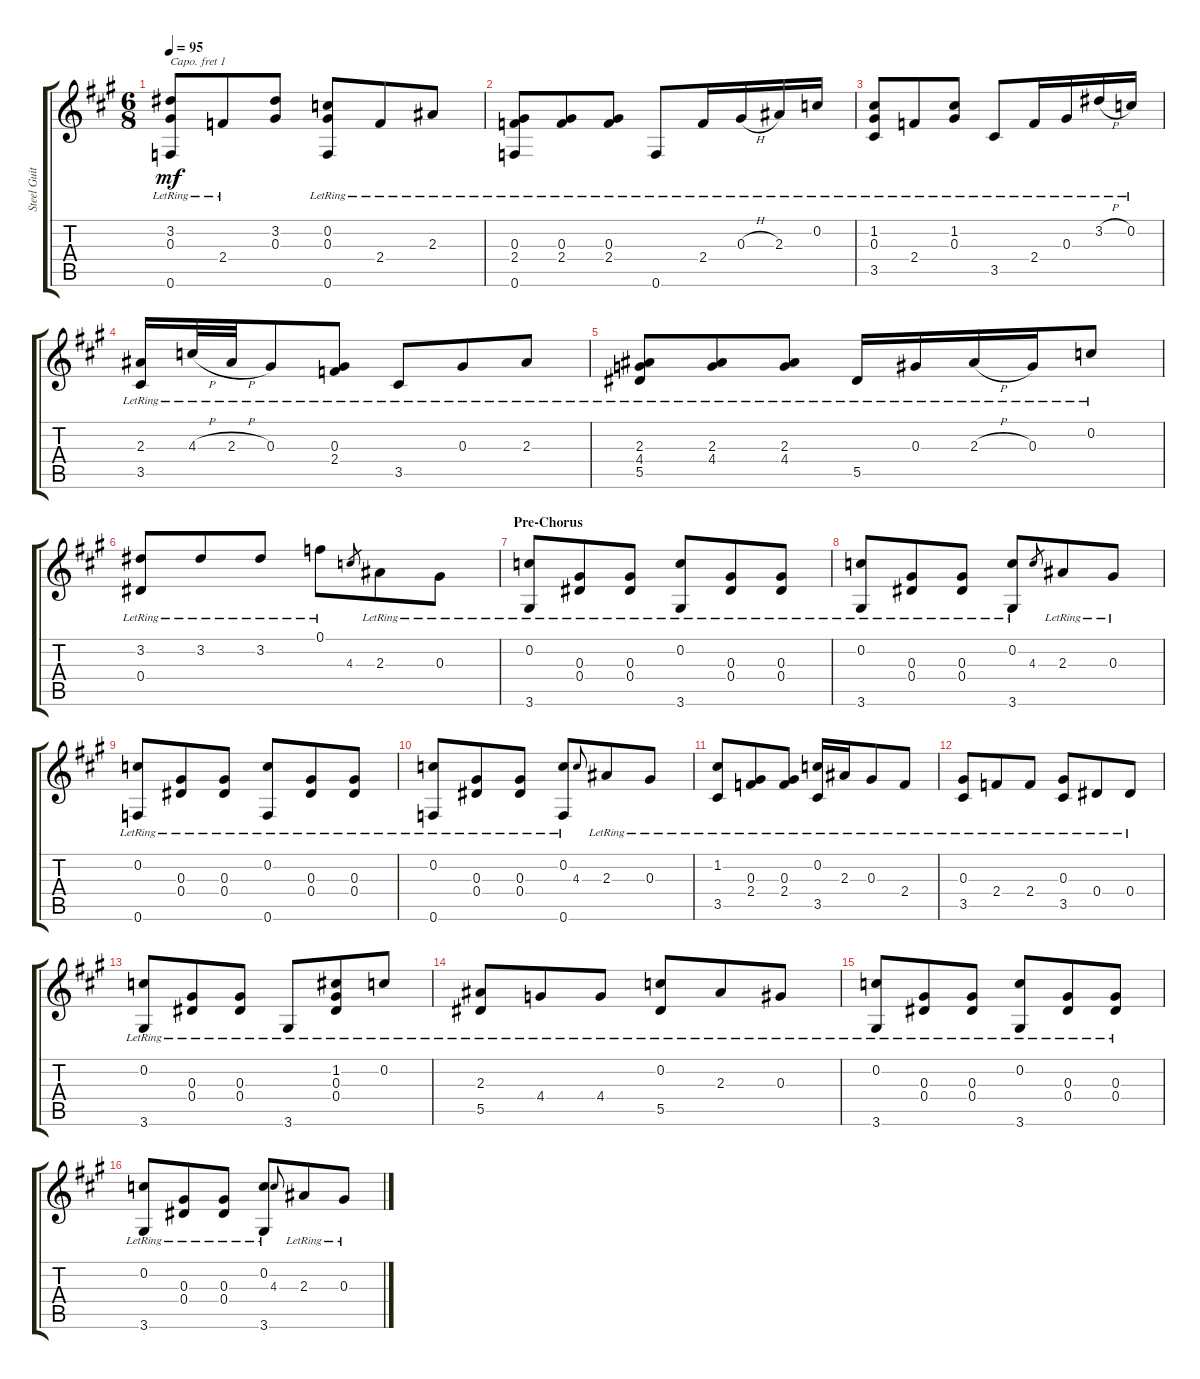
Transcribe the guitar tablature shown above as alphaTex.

\track ("Steel Guitar" "Steel Guit") {instrument acousticguitarsteel}
\staff {score tabs}
\capo 1
\tuning (E4 B3 G3 D3 A2 E2) {hide}
\ts (6 8)
\tempo 95
\clef g2
\ks a
(3.2{lr} 0.3{lr} 0.6{lr}).8{dy mf} 2.4{lr}.8 (3.2 0.3).8 (0.2 0.3 0.6{lr}).8 2.4{lr}.8 2.3{lr}.8 |
(0.3 2.4 0.6{lr}).8 (0.3{lr} 2.4{lr}).8 (0.3{lr} 2.4{lr}).8 0.6{lr}.8 2.4{lr}.16 0.3{h lr}.16 2.3{lr}.16 0.2{lr}.16 |
(1.2{lr} 0.3{lr} 3.5{lr}).8 2.4{lr}.8 (1.2{lr} 0.3{lr}).8 3.5{lr}.8 2.4{lr}.16 0.3{lr}.16 3.2{h lr}.16 0.2{lr}.16 |
(2.3{lr} 3.5{lr}).16 4.3{h lr}.32 2.3{h lr}.32 0.3{lr}.8 (0.3{lr} 2.4{lr}).8 3.5{lr}.8 0.3{lr}.8 2.3{lr}.8 |
(2.3{lr} 4.4{lr} 5.5{lr}).8 (2.3 4.4{lr}).8 (2.3 4.4{lr}).8 5.5{lr}.16 0.3{lr}.16 2.3{h lr}.16 0.3{lr}.16 0.2{lr}.8 |
(3.2{lr} 0.4{lr}).8 3.2{lr}.8 3.2{lr}.8 0.1{lr}.8 4.3.8{gr} 2.3{lr}.8 0.3{lr}.8 |
\section ("" "Pre-Chorus")
(0.2{lr} 3.6{lr}).8 (0.3{lr} 0.4{lr}).8 (0.3{lr} 0.4{lr}).8 (0.2{lr} 3.6{lr}).8 (0.3{lr} 0.4{lr}).8 (0.3{lr} 0.4{lr}).8 |
(0.2{lr} 3.6{lr}).8 (0.3{lr} 0.4{lr}).8 (0.3{lr} 0.4{lr}).8 (0.2{lr} 3.6{lr}).8 4.3.8{gr} 2.3{lr}.8 0.3{lr}.8 |
(0.2{lr} 0.6{lr}).8 (0.3{lr} 0.4{lr}).8 (0.3{lr} 0.4{lr}).8 (0.2{lr} 0.6{lr}).8 (0.3{lr} 0.4{lr}).8 (0.3{lr} 0.4{lr}).8 |
(0.2{lr} 0.6{lr}).8 (0.3{lr} 0.4{lr}).8 (0.3{lr} 0.4{lr}).8 (0.2{lr} 0.6{lr}).8 4.3.8{gr onbeat} 2.3{lr}.8 0.3{lr}.8 |
(1.2{lr} 3.5{lr}).8 (0.3{lr} 2.4{lr}).8 (0.3{lr} 2.4{lr}).8 (0.2{lr} 3.5{lr}).16 2.3{lr}.16 0.3{lr}.8 2.4{lr}.8 |
(0.3{lr} 3.5{lr}).8 2.4{lr}.8 2.4{lr}.8 (0.3{lr} 3.5{lr}).8 0.4{lr}.8 0.4{lr}.8 |
(0.2{lr} 3.6{lr}).8 (0.3{lr} 0.4{lr}).8 (0.3{lr} 0.4{lr}).8 3.6{lr}.8 (1.2{lr} 0.3{lr} 0.4{lr}).8 0.2{lr}.8 |
(2.3{lr} 5.5{lr}).8 4.4{lr}.8 4.4{lr}.8 (0.2{lr} 5.5{lr}).8 2.3{lr}.8 0.3{lr}.8 |
(0.2{lr} 3.6{lr}).8 (0.3{lr} 0.4{lr}).8 (0.3{lr} 0.4{lr}).8 (0.2{lr} 3.6{lr}).8 (0.3{lr} 0.4{lr}).8 (0.3{lr} 0.4{lr}).8 |
(0.2{lr} 3.6{lr}).8 (0.3{lr} 0.4{lr}).8 (0.3{lr} 0.4{lr}).8 (0.2{lr} 3.6{lr}).8 4.3.8{gr onbeat} 2.3{lr}.8 0.3{lr}.8
